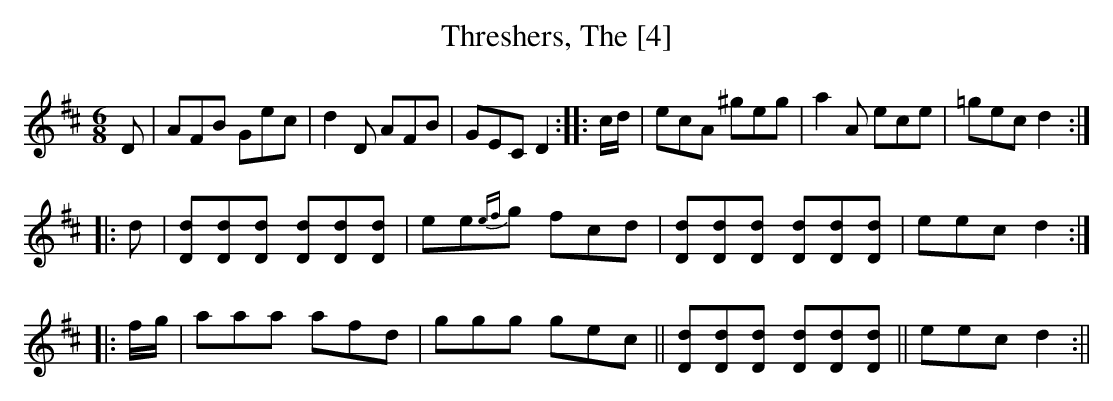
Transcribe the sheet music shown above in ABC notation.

X:1
T:Threshers, The [4]
M:6/8
L:1/8
K:D
D|AFB Gec|d2D AFB|GEC D2::c/d/|ecA ^geg|a2A ece|=gec d2:|
|:d|[Dd][Dd][Dd] [Dd][Dd][Dd]|ee{ef}g fcd|[Dd][Dd][Dd] [Dd][Dd][Dd]|eec d2:|
|:f/g/|aaa afd|ggg gec||[Dd][Dd][Dd] [Dd][Dd][Dd]||eec d2:||
